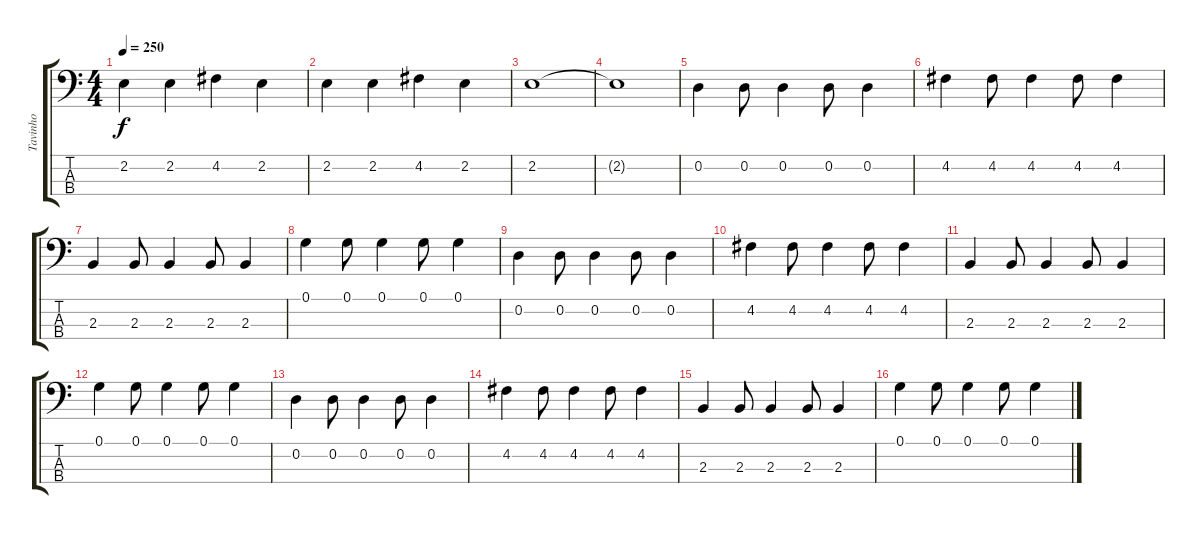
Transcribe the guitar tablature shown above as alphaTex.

\track ("Tavinho" "Tavinho") {instrument electricbasspick}
\staff {score tabs}
\tuning (G2 D2 A1 E1) {hide}
\ts (4 4)
\tempo 250
\clef f4
\ks c
2.2.4{dy f} 2.2.4 4.2.4 2.2.4 |
2.2.4 2.2.4 4.2.4 2.2.4 |
2.2.1 |
2.2{t}.1{volume 12} |
0.2.4 0.2.8 0.2.4 0.2.8 0.2.4 |
4.2.4 4.2.8 4.2.4 4.2.8 4.2.4 |
2.3.4 2.3.8 2.3.4 2.3.8 2.3.4 |
0.1.4 0.1.8 0.1.4 0.1.8 0.1.4 |
0.2.4 0.2.8 0.2.4 0.2.8 0.2.4 |
4.2.4 4.2.8 4.2.4 4.2.8 4.2.4 |
2.3.4 2.3.8 2.3.4 2.3.8 2.3.4 |
0.1.4 0.1.8 0.1.4 0.1.8 0.1.4 |
0.2.4 0.2.8 0.2.4 0.2.8 0.2.4 |
4.2.4 4.2.8 4.2.4 4.2.8 4.2.4 |
2.3.4 2.3.8 2.3.4 2.3.8 2.3.4 |
0.1.4 0.1.8 0.1.4 0.1.8 0.1.4
